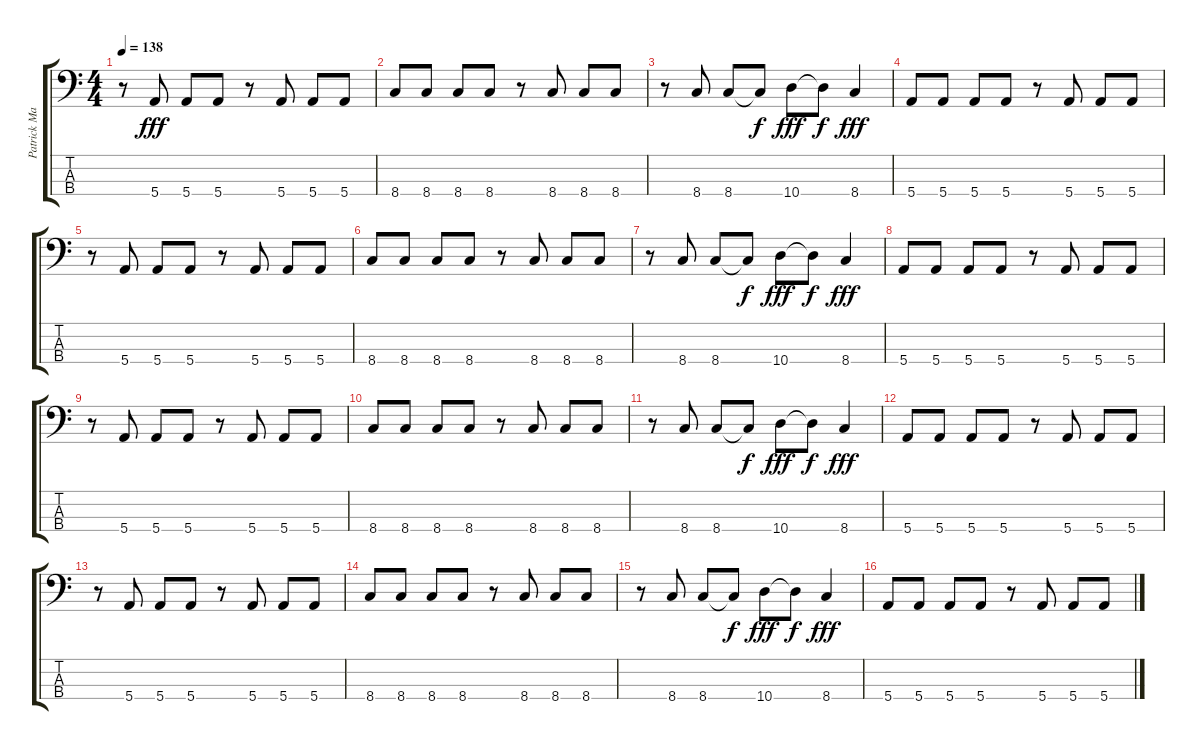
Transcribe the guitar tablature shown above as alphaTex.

\track ("Patrick Mattews" "Patrick Ma") {instrument electricbassfinger}
\staff {score tabs}
\tuning (G2 D2 A1 E1) {hide}
\ts (4 4)
\tempo 138
\clef f4
\ks c
r.8{dy fff} 5.4.8 5.4.8 5.4.8 r.8 5.4.8 5.4.8 5.4.8 |
8.4.8 8.4.8 8.4.8 8.4.8 r.8 8.4.8 8.4.8 8.4.8 |
r.8 8.4.8 8.4.8 8.4{t}.8{dy f} 10.4.8{dy fff} 10.4{t}.8{dy f} 8.4.4{dy fff} |
5.4.8 5.4.8 5.4.8 5.4.8 r.8 5.4.8 5.4.8 5.4.8 |
r.8 5.4.8 5.4.8 5.4.8 r.8 5.4.8 5.4.8 5.4.8 |
8.4.8 8.4.8 8.4.8 8.4.8 r.8 8.4.8 8.4.8 8.4.8 |
r.8 8.4.8 8.4.8 8.4{t}.8{dy f} 10.4.8{dy fff} 10.4{t}.8{dy f} 8.4.4{dy fff} |
5.4.8 5.4.8 5.4.8 5.4.8 r.8 5.4.8 5.4.8 5.4.8 |
r.8 5.4.8 5.4.8 5.4.8 r.8 5.4.8 5.4.8 5.4.8 |
8.4.8 8.4.8 8.4.8 8.4.8 r.8 8.4.8 8.4.8 8.4.8 |
r.8 8.4.8 8.4.8 8.4{t}.8{dy f} 10.4.8{dy fff} 10.4{t}.8{dy f} 8.4.4{dy fff} |
5.4.8 5.4.8 5.4.8 5.4.8 r.8 5.4.8 5.4.8 5.4.8 |
r.8 5.4.8 5.4.8 5.4.8 r.8 5.4.8 5.4.8 5.4.8 |
8.4.8 8.4.8 8.4.8 8.4.8 r.8 8.4.8 8.4.8 8.4.8 |
r.8 8.4.8 8.4.8 8.4{t}.8{dy f} 10.4.8{dy fff} 10.4{t}.8{dy f} 8.4.4{dy fff} |
5.4.8 5.4.8 5.4.8 5.4.8 r.8 5.4.8 5.4.8 5.4.8
